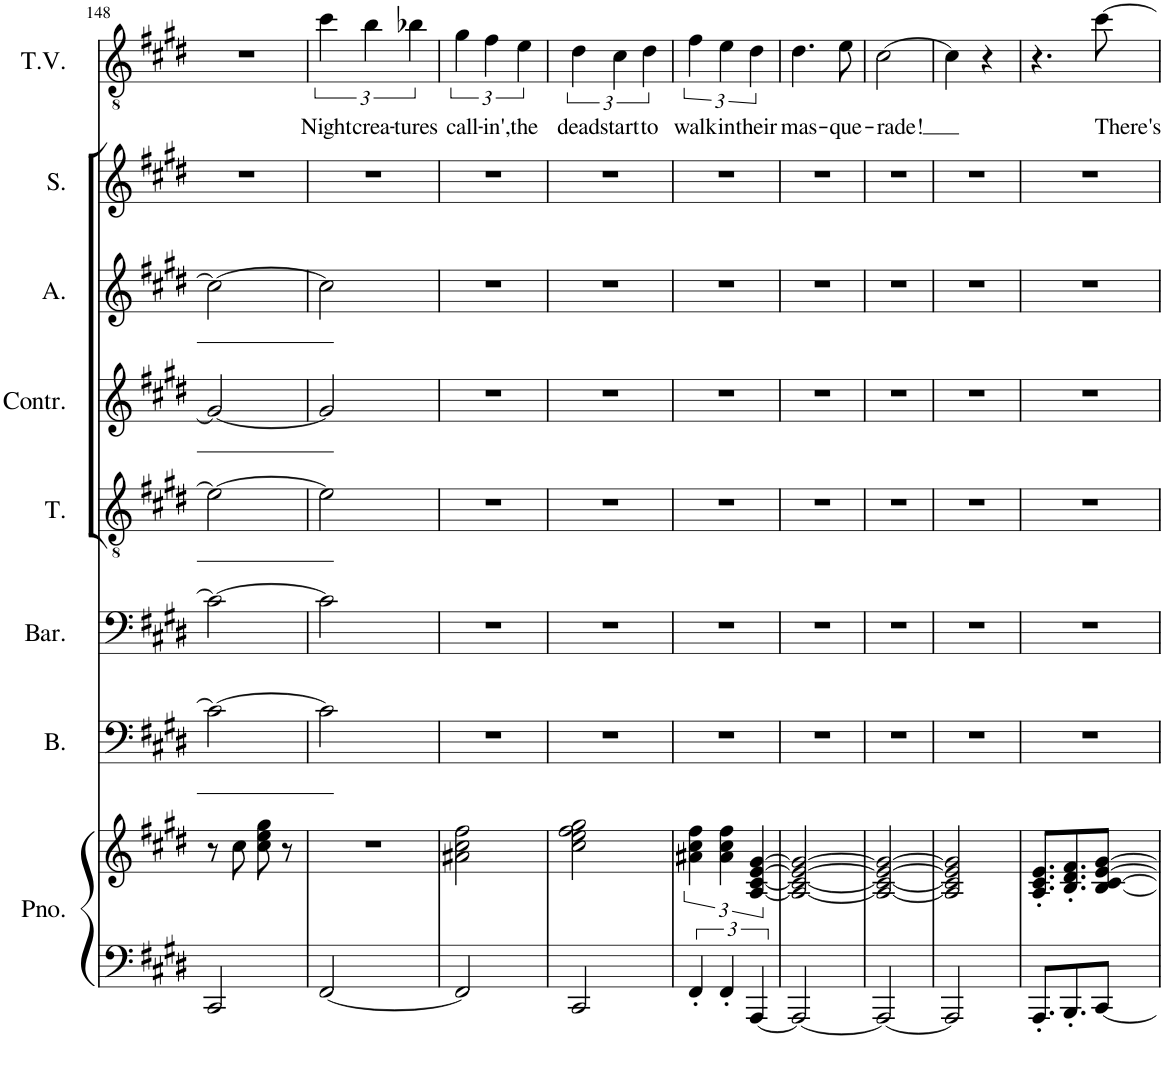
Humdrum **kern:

**kern	**kern	**kern	**kern	**kern	**kern	**kern	**kern	**kern	**text
*part8	*part8	*part7	*part6	*part5	*part4	*part3	*part2	*part1	*part1
*staff9	*staff8	*staff7	*staff6	*staff5	*staff4	*staff3	*staff2	*staff1	*staff1
*I"Piano	*	*I"Bass	*I"Baritone	*I"Tenor	*I"Contralto	*I"Alto	*I"Soprano	*I"Tenor Voice	*
*I'Pno.	*	*I'B.	*I'Bar.	*I'T.	*I'Contr.	*I'A.	*I'S.	*I'T.V.	*
!!LO:PB:g=z
*clefF4	*clefG2	*clefF4	*clefF4	*clefGv2	*clefG2	*clefG2	*clefG2	*clefGv2	*
*k[f#c#g#d#]	*k[f#c#g#d#]	*k[f#c#g#d#]	*k[f#c#g#d#]	*k[f#c#g#d#]	*k[f#c#g#d#]	*k[f#c#g#d#]	*k[f#c#g#d#]	*k[f#c#g#d#]	*
*M2/4	*M2/4	*M2/4	*M2/4	*M2/4	*M2/4	*M2/4	*M2/4	*M2/4	*
=148	=148	=148	=148	=148	=148	=148	=148	=148	=148
2CC#/	8r	2c#\_	2c#\_	2e\_	2g#/_	2cc#\_	2r	2r	.
.	8cc#\	.	.	.	.	.	.	.	.
.	8cc#\ 8ee\ 8gg#\	.	.	.	.	.	.	.	.
.	8r	.	.	.	.	.	.	.	.
=149	=149	=149	=149	=149	=149	=149	=149	=149	=149
!	!	!	!	!	!	!	!	!	!LO:LY:b
[2FF#/	2r	2c#\]	2c#\]	2e\]	2g#/]	2cc#\]	2r	6cc#\	Night
!	!	!	!	!	!	!	!	!	!LO:LY:b
.	.	.	.	.	.	.	.	6b\	crea-
!	!	!	!	!	!	!	!	!	!LO:LY:b
.	.	.	.	.	.	.	.	6b-X\	-tures
=150	=150	=150	=150	=150	=150	=150	=150	=150	=150
!	!	!	!	!	!	!	!	!	!LO:LY:b
2FF#/]	2a#X\ 2cc#\ 2ff#\	2r	2r	2r	2r	2r	2r	6g#\	call-
!	!	!	!	!	!	!	!	!	!LO:LY:b
.	.	.	.	.	.	.	.	6f#\	-in',
!	!	!	!	!	!	!	!	!	!LO:LY:b
.	.	.	.	.	.	.	.	6e\	the
=151	=151	=151	=151	=151	=151	=151	=151	=151	=151
!	!	!	!	!	!	!	!	!	!LO:LY:b
2CC#/	2cc#\ 2ee\ 2ff#\ 2gg#\	2r	2r	2r	2r	2r	2r	6d#\	dead
!	!	!	!	!	!	!	!	!	!LO:LY:b
.	.	.	.	.	.	.	.	6c#\	start
!	!	!	!	!	!	!	!	!	!LO:LY:b
.	.	.	.	.	.	.	.	6d#\	to
=152	=152	=152	=152	=152	=152	=152	=152	=152	=152
!	!	!	!	!	!	!	!	!	!LO:LY:b
6FF#'/	6a#X\ 6cc#\ 6ff#\	2r	2r	2r	2r	2r	2r	6f#\	walk
!	!	!	!	!	!	!	!	!	!LO:LY:b
6FF#'/	6a#\ 6cc#\ 6ff#\	.	.	.	.	.	.	6e\	in
!	!	!	!	!	!	!	!	!	!LO:LY:b
[6AAA/	[6A/ [6c#/ [6e/ [6g#/	.	.	.	.	.	.	6d#\	their
=153	=153	=153	=153	=153	=153	=153	=153	=153	=153
!	!	!	!	!	!	!	!	!	!LO:LY:b
2AAA/_	2A/_ 2c#/_ 2e/_ 2g#/_	2r	2r	2r	2r	2r	2r	4.d#\	mas-
!	!	!	!	!	!	!	!	!	!LO:LY:b
.	.	.	.	.	.	.	.	8e\	-que-
=154	=154	=154	=154	=154	=154	=154	=154	=154	=154
!	!	!	!	!	!	!	!	!	!LO:LY:b
2AAA/_	2A/_ 2c#/_ 2e/_ 2g#/_	2r	2r	2r	2r	2r	2r	[2c#\	-rade!
=155	=155	=155	=155	=155	=155	=155	=155	=155	=155
2AAA/]	2A/] 2c#/] 2e/] 2g#/]	2r	2r	2r	2r	2r	2r	4c#\]	.
.	.	.	.	.	.	.	.	4r	.
=156	=156	=156	=156	=156	=156	=156	=156	=156	=156
8.AAA'/L	8.A/' 8.c#/' 8.e/'L	2r	2r	2r	2r	2r	2r	4.r	.
8.BBB'/	8.B/' 8.d#/' 8.f#/'	.	.	.	.	.	.	.	.
!	!	!	!	!	!	!	!	!	!LO:LY:b
[8CC#/J	[8B/ [8c#/ [8e/ [8g#/J	.	.	.	.	.	.	[8cc#\	There's
=	=	=	=	=	=	=	=	=	=
*-	*-	*-	*-	*-	*-	*-	*-	*-	*-
